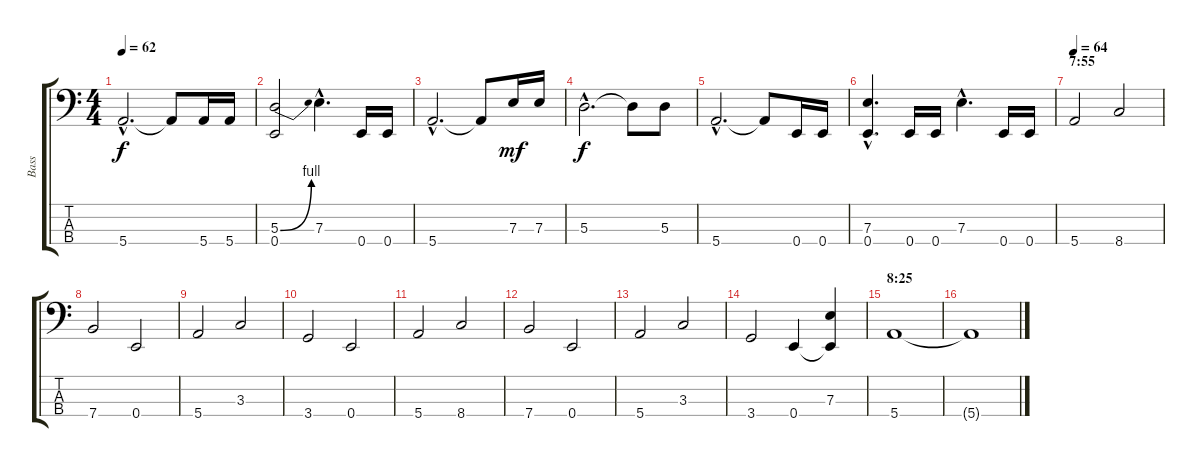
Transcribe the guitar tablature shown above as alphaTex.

\track ("Bass" "Bass") {instrument fretlessbass}
\staff {score tabs}
\tuning (G2 D2 A1 E1) {hide}
\ts (4 4)
\tempo 62
\clef f4
\ks c
5.4{hac}.2{d dy f} 5.4{t}.8 5.4.16 5.4.16 |
(5.3{be (bend 0 0 60 4)} 0.4).2 7.3{hac}.4{d} 0.4.16 0.4.16 |
5.4{hac}.2{d} 5.4{t}.8 7.3.16{dy mf} 7.3.16 |
5.3{hac}.2{d dy f} 5.3{t}.8 5.3.8 |
5.4{hac}.2{d} 5.4{t}.8 0.4.16 0.4.16 |
(7.3{hac} 0.4{hac}).4{d} 0.4.16 0.4.16 7.3{hac}.4{d} 0.4.16 0.4.16 |
\section ("" "7:55")
\tempo 64
5.4.2 8.4.2 |
7.4.2 0.4.2 |
5.4.2 3.3.2 |
3.4.2 0.4.2 |
5.4.2 8.4.2 |
7.4.2 0.4.2 |
5.4.2 3.3.2 |
3.4.2 0.4.4 (7.3 0.4{t}).4 |
\section ("" "8:25")
5.4.1{volume 0} |
5.4{t}.1
